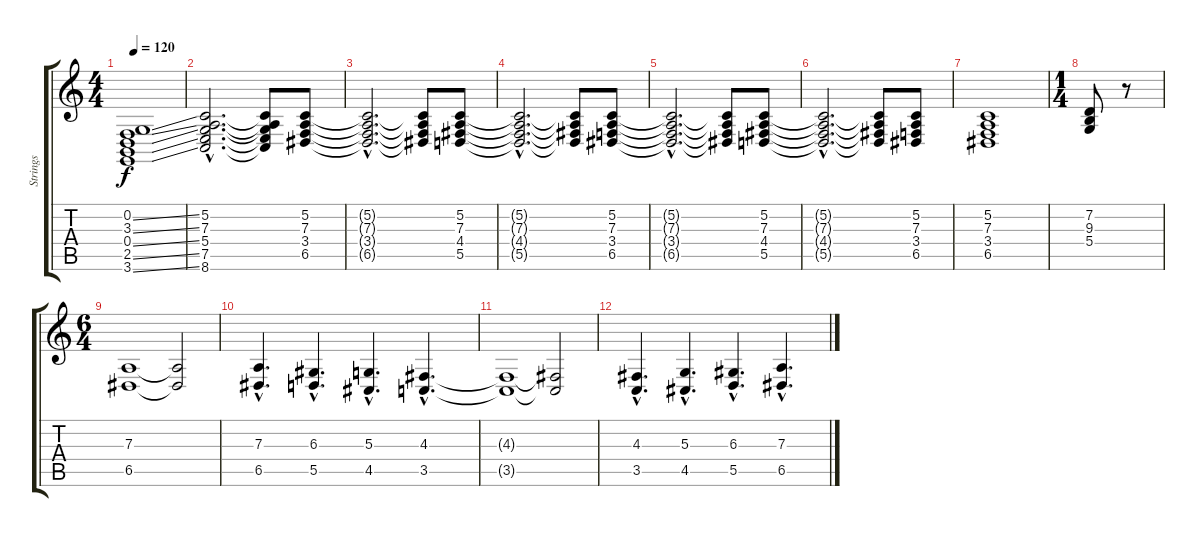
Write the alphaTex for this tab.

\track ("Strings" "Strings") {instrument violin}
\staff {score tabs}
\tuning (E4 G3 D3 D3 A2 E2) {hide}
\ts (4 4)
\tempo 120
\clef g2
\ks c
(0.2{ss} 3.3{ss} 0.4{ss} 2.5{ss} 3.6{ss}).1{dy f} |
(5.2{hac} 7.3{hac} 5.4{hac} 7.5{hac} 8.6{hac}).2{d} (5.2{t} 7.3{t} 5.4{t} 7.5{t} 8.6{t}).8 (5.2 7.3 3.4 6.5).8 |
(5.2{hac t} 7.3{hac t} 3.4{hac t} 6.5{hac t}).2{d} (5.2{t} 7.3{t} 3.4{t} 6.5{t}).8 (5.2 7.3 4.4 5.5).8 |
(5.2{hac t} 7.3{hac t} 4.4{hac t} 5.5{hac t}).2{d} (5.2{t} 7.3{t} 4.4{t} 5.5{t}).8 (5.2 7.3 3.4 6.5).8 |
(5.2{hac t} 7.3{hac t} 3.4{hac t} 6.5{hac t}).2{d} (5.2{t} 7.3{t} 3.4{t} 6.5{t}).8 (5.2 7.3 4.4 5.5).8 |
(5.2{hac t} 7.3{hac t} 4.4{hac t} 5.5{hac t}).2{d} (5.2{t} 7.3{t} 4.4{t} 5.5{t}).8 (5.2 7.3 3.4 6.5).8 |
(5.2 7.3 3.4 6.5).1 |
\ts (1 4)
(7.2 9.3 5.4).8 r.8 |
\ts (6 4)
(7.3 6.5).1 (7.3{t} 6.5{t}).2 |
(7.3{hac} 6.5{hac}).4{d} (6.3{hac} 5.5{hac}).4{d} (5.3{hac} 4.5{hac}).4{d} (4.3{hac} 3.5{hac}).4{d} |
(4.3{t} 3.5{t}).1 (4.3{t} 3.5{t}).2 |
(4.3{hac} 3.5{hac}).4{d} (5.3{hac} 4.5{hac}).4{d} (6.3{hac} 5.5{hac}).4{d} (7.3{hac} 6.5{hac}).4{d}
